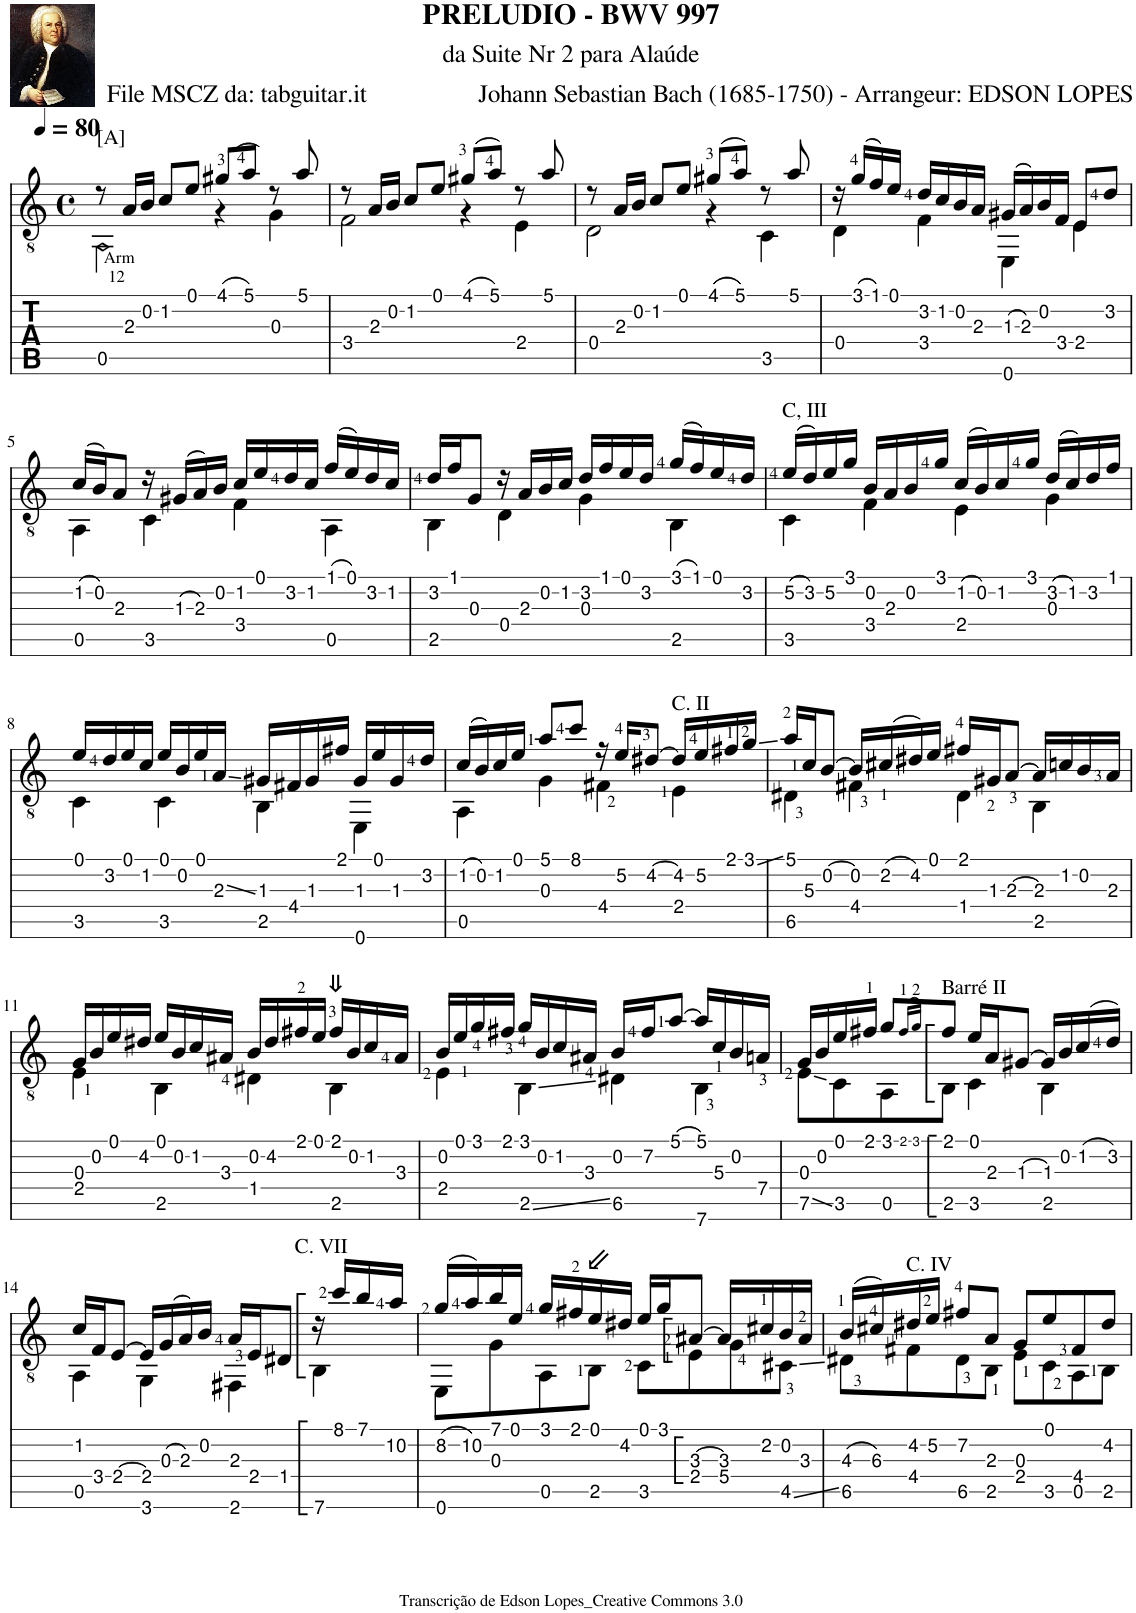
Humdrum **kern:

**kern	**kern
*part1	*part1
*staff2	*staff1
*I"Guitar	*
*I'Guit.	*
*stria6	*
*	*clefGv2
*k[]	*k[]
*M4/4	*M4/4
*met(c)	*met(c)
*MM80	*MM80
=1	=1
*^	*^
!	!	!LO:TX:a:t=[A]	!
!	!	!LO:TX:b:t=Arm	!
!	!	!LO:TX:b:t=12	!
8r	2AA	8r	2AA\
16ALL	.	16A/LL	.
16BJJ	.	16B/JJ	.
8cL	.	8c/L	.
8eJ	.	8e/J	.
8g#L	4r	(8g#X/L	4r
8aJ	.	8a/J)	.
8r	4G	8r	4G\
8a	.	8a/	.
=2	=2	=2	=2
8r	2F	8r	2F\
16ALL	.	16A/LL	.
16BJJ	.	16B/JJ	.
8cL	.	8c/L	.
8eJ	.	8e/J	.
8g#L	4r	(8g#X/L	4r
8aJ	.	8a/J)	.
8r	4E	8r	4E\
8a	.	8a/	.
=3	=3	=3	=3
8r	2D	8r	2D\
16ALL	.	16A/LL	.
16BJJ	.	16B/JJ	.
8cL	.	8c/L	.
8eJ	.	8e/J	.
8g#L	4r	(8g#X/L	4r
8aJ	.	8a/J)	.
8r	4C	8r	4C\
8a	.	8a/	.
=4	=4	=4	=4
16r	4D	16r	4D\
16gLL	.	(16g/LL	.
16f	.	16f/)	.
16eJJ	.	16e/JJ	.
16dLL	4F	16d/LL	4F\
16cJ	.	16c/	.
16BL	.	16B/	.
16AJJ	.	16A/JJ	.
16G#LL	4EE	(16G#X/LL	4EE\
16AJ	.	16A/)	.
16BL	.	16B/	.
16FJJ	.	16F/JJ	.
8EL	4E	8E/L	4E\
8dJ	.	8d/J	.
!!LO:LB:g=z	!!
=5	=5	=5	=5
16cLL	4AA	(16c/LL	4AA\
16BJ	.	16B/J)	.
8AJ	.	8A/J	.
16r	4C	16r	4C\
16G#LL	.	(16G#X/LL	.
16A	.	16A/)	.
16BJJ	.	16B/JJ	.
16cLL	4F	16c/LL	4F\
16eJ	.	16e/	.
16dL	.	16d/	.
16cJJ	.	16c/JJ	.
16fLL	4AA	(16f/LL	4AA\
16eJ	.	16e/)	.
16dL	.	16d/	.
16cJJ	.	16c/JJ	.
=6	=6	=6	=6
16dLL	4BB	16d/LL	4BB\
16fJ	.	16f/J	.
8GJ	.	8G/J	.
16r	4D	16r	4D\
16ALL	.	16A/LL	.
16B	.	16B/	.
16cJJ	.	16c/JJ	.
16dLL	4G	16d/LL	4G\
16fJ	.	16f/	.
16eL	.	16e/	.
16dJJ	.	16d/JJ	.
16gLL	4BB	(16g/LL	4BB\
16fJ	.	16f/)	.
16eL	.	16e/	.
16dJJ	.	16d/JJ	.
=7	=7	=7	=7
!	!	!LO:TX:a:t=C, III	!
16eLL	4C	(16e/LL	4C\
16dJ	.	16d/)	.
16eL	.	16e/	.
16gJJ	.	16g/JJ	.
16BLL	4F	16B/LL	4F\
16AJ	.	16A/	.
16BL	.	16B/	.
16gJJ	.	16g/JJ	.
16cLL	4E	(16c/LL	4E\
16BJ	.	16B/)	.
16cL	.	16c/	.
16gJJ	.	16g/JJ	.
16dLL	4G	(16d/LL	4G\
16cJ	.	16c/)	.
16dL	.	16d/	.
16fJJ	.	16f/JJ	.
!!LO:LB:g=z	!!
=8	=8	=8	=8
16eLL	4C	16e/LL	4C\
16dJ	.	16d/	.
16eL	.	16e/	.
16cJJ	.	16c/JJ	.
16eLL	4C	16e/LL	4C\
16BJ	.	16B/	.
16eL	.	16e/	.
16AJJ	.	16A/JJ	.
16G#LL	4BB	16G#X/LL	4BB\
16F#J	.	16F#X/	.
16G#L	.	16G#/	.
16f#JJ	.	16f#X/JJ	.
16G#LL	4EE	16G#/LL	4EE\
16eJ	.	16e/	.
16G#L	.	16G#/	.
16dJJ	.	16d/JJ	.
=9	=9	=9	=9
16cLL	4AA	(16c/LL	4AA\
16BJ	.	16B/)	.
16cL	.	16c/	.
16eJJ	.	16e/JJ	.
8aL	4G	8a/L	4G\
8ccJ	.	8cc/J	.
16r	4F#	16r	4F#X\
16eKL	.	16e/KL	.
[8d#J	.	[8d#X/J	.
!	!	!LO:TX:a:t=C. II	!
16d#LL]	4E	16d#/LL]	4E\
16eJ	.	16e/	.
16f#L	.	16f#X/	.
16gJJ	.	16g/JJ	.
=10	=10	=10	=10
16aLL	4D#	16a/LL	4D#X\
16cJ	.	16c/J	.
[8BJ	.	[8B/J	.
16BLL]	4F#	16B/LL]	4F#X\
16c#J	.	(16c#X/	.
16d#L	.	16d#X/)	.
16eJJ	.	16e/JJ	.
16f#LL	4D#	16f#X/LL	4D#\
16G#J	.	16G#X/J	.
[8AJ	.	[8A/J	.
16ALL]	4BB	16A/LL]	4BB\
16cJ	.	16cn/	.
16BL	.	16B/	.
16AJJ	.	16A/JJ	.
!!LO:LB:g=z	!!
=11	=11	=11	=11
16GLL	4E	16G/LL	4E\
16BJ	.	16B/	.
16eL	.	16e/	.
16d#JJ	.	16d#X/JJ	.
16eLL	4BB	16e/LL	4BB\
16BJ	.	16B/	.
16cL	.	16c/	.
16A#JJ	.	16A#X/JJ	.
16BLL	4D#	16B/LL	4D#X\
16d#J	.	16d#/	.
16f#L	.	16f#X/	.
16eJJ	.	16e/JJ	.
!	!	!LO:TX:a:B:t=⇓	!
16f#LL	4BB	16f#/LL	4BB\
16BJ	.	16B/	.
16cL	.	16c/	.
16A#JJ	.	16A#/JJ	.
=12	=12	=12	=12
16BLL	4E	16B/LL	4E\
16eJ	.	16e/	.
16gL	.	16g/	.
16f#JJ	.	16f#X/JJ	.
16gLL	4BB	16g/LL	4BB\
16BJ	.	16B/	.
16cL	.	16c/	.
16A#JJ	.	16A#X/JJ	.
16BLL	4D#	16B/LL	4D#X\
16f#J	.	16f#/J	.
[8aJ	.	[8a/J	.
16aLL]	4BB	16a/LL]	4BB\
16cJ	.	16c/	.
16BL	.	16B/	.
16AJJ	.	16An/JJ	.
=13	=13	=13	=13
16GLL	8EL	16G/LL	8E\L
16BJ	.	16B/	.
16eL	8CJ	16e/	8C\
16f#JJ	.	16f#X/JJ	.
8gL	8AAL	8g/L	8AA\
qf#	.	(16qf#/LL	.
qg	.	16qg/JJ)	.
!	!	!LO:TX:a:t=Barré II	!
8f#J	8BBJ	8f#/J	8BB\J
16eLL	4C	16e/LL	4C\
16AJ	.	16A/J	.
[8G#J	.	[8G#X/J	.
16G#LL]	4BB	16G#/LL]	4BB\
16BJ	.	16B/	.
16cL	.	(16c/	.
16dJJ	.	16d/JJ)	.
!!LO:LB:g=z	!!
=14	=14	=14	=14
16cLL	4AA	16c/LL	4AA\
16FJ	.	16F/J	.
[8EJ	.	[8E/J	.
16ELL]	4GG	16E/LL]	4GG\
16GJ	.	(16G/	.
16AL	.	16A/)	.
16BJJ	.	16B/JJ	.
16ALL	4FF#	16A/LL	4FF#X\
16EJ	.	16E/J	.
8D#J	.	8D#X/J	.
!	!	!LO:TX:a:t=C. VII	!
16r	4BB	16r	4BB\
16ccLL	.	16cc/LL	.
16b	.	16b/	.
16aJJ	.	16a/JJ	.
=15	=15	=15	=15
16gLL	8EEL	(16g/LL	8EE\L
16aJ	.	16a/)	.
16bL	8GJ	16b/	8G\
16eJJ	.	16e/JJ	.
16gLL	8AAL	16g/LL	8AA\
!	!	!LO:TX:a:B:t=⇙	!
16f#J	.	16f#X/	.
16eL	8BBJ	16e/	8BB\J
16d#JJ	.	16d#X/JJ	.
16eLL	8CL	16e/LL	8C\L
16gJ	.	16g/J	.
[8A#J	8EJ	[8A#X/J	8E\
16A#LL]	8GL	16A#/LL]	8G\
16c#J	.	16c#X/	.
16BL	8C#J	16B/	8C#X\J
16A#JJ	.	16A#/JJ	.
=16	=16	=16	=16
16BLL	8D#L	(16B/LL	8D#X\L
16c#J	.	16c#X/)	.
!	!	!LO:TX:a:t=C. IV	!
16d#L	8F#J	16d#X/	8F#X\
16eJJ	.	16e/JJ	.
8f#L	8D#L	8f#X/L	8D#\
8AJ	8BBJ	8A/J	8BB\J
8GL	8EL	8G/L	8E\L
8eJ	8CJ	8e/	8C\
8F#L	8AAL	8F#/	8AA\
8d#J	8BBJ	8d#/J	8BB\J
*v	*v	*	*
*	*v	*v
=	=
*-	*-
